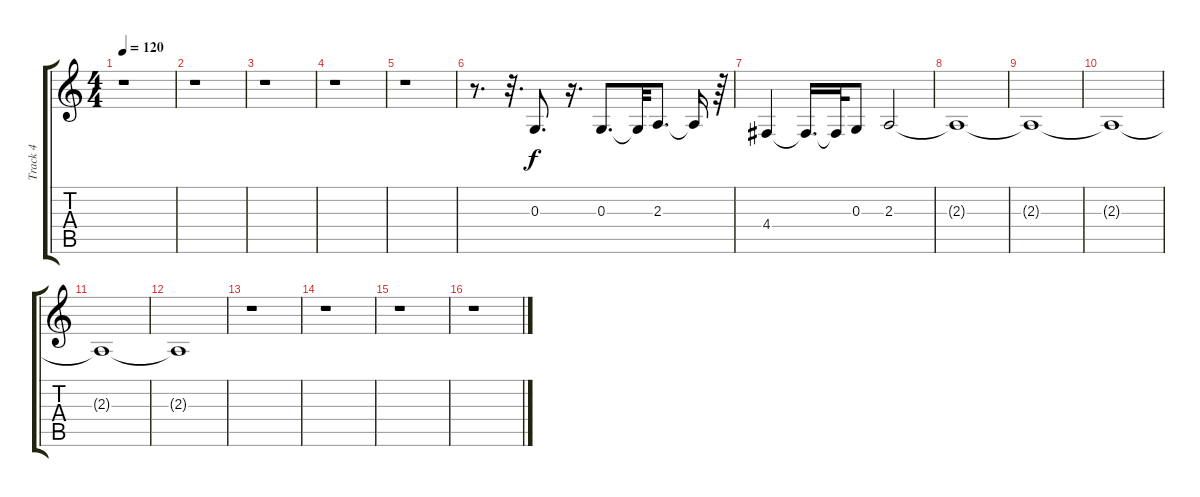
\track ("Track 4" "Track 4") {instrument englishhorn}
\staff {score tabs}
\tuning (E4 B3 G3 D3 A2 E2) {hide}
\ts (4 4)
\tempo 120
\clef g2
\ks c
r.1{dy f} |
r.1 |
r.1 |
r.1 |
r.1 |
r.8{d} r.32{d} 0.3.8{d} r.16{d} 0.3.8{d} 0.3{t}.32 2.3.8{d} 2.3{t}.16 r.64 |
4.4.4 4.4{t}.16{d} 4.4{t}.32 0.3.8 2.3.2 |
2.3{t}.1 |
2.3{t}.1 |
2.3{t}.1 |
2.3{t}.1 |
2.3{t}.1 |
r.1 |
r.1 |
r.1 |
r.1
